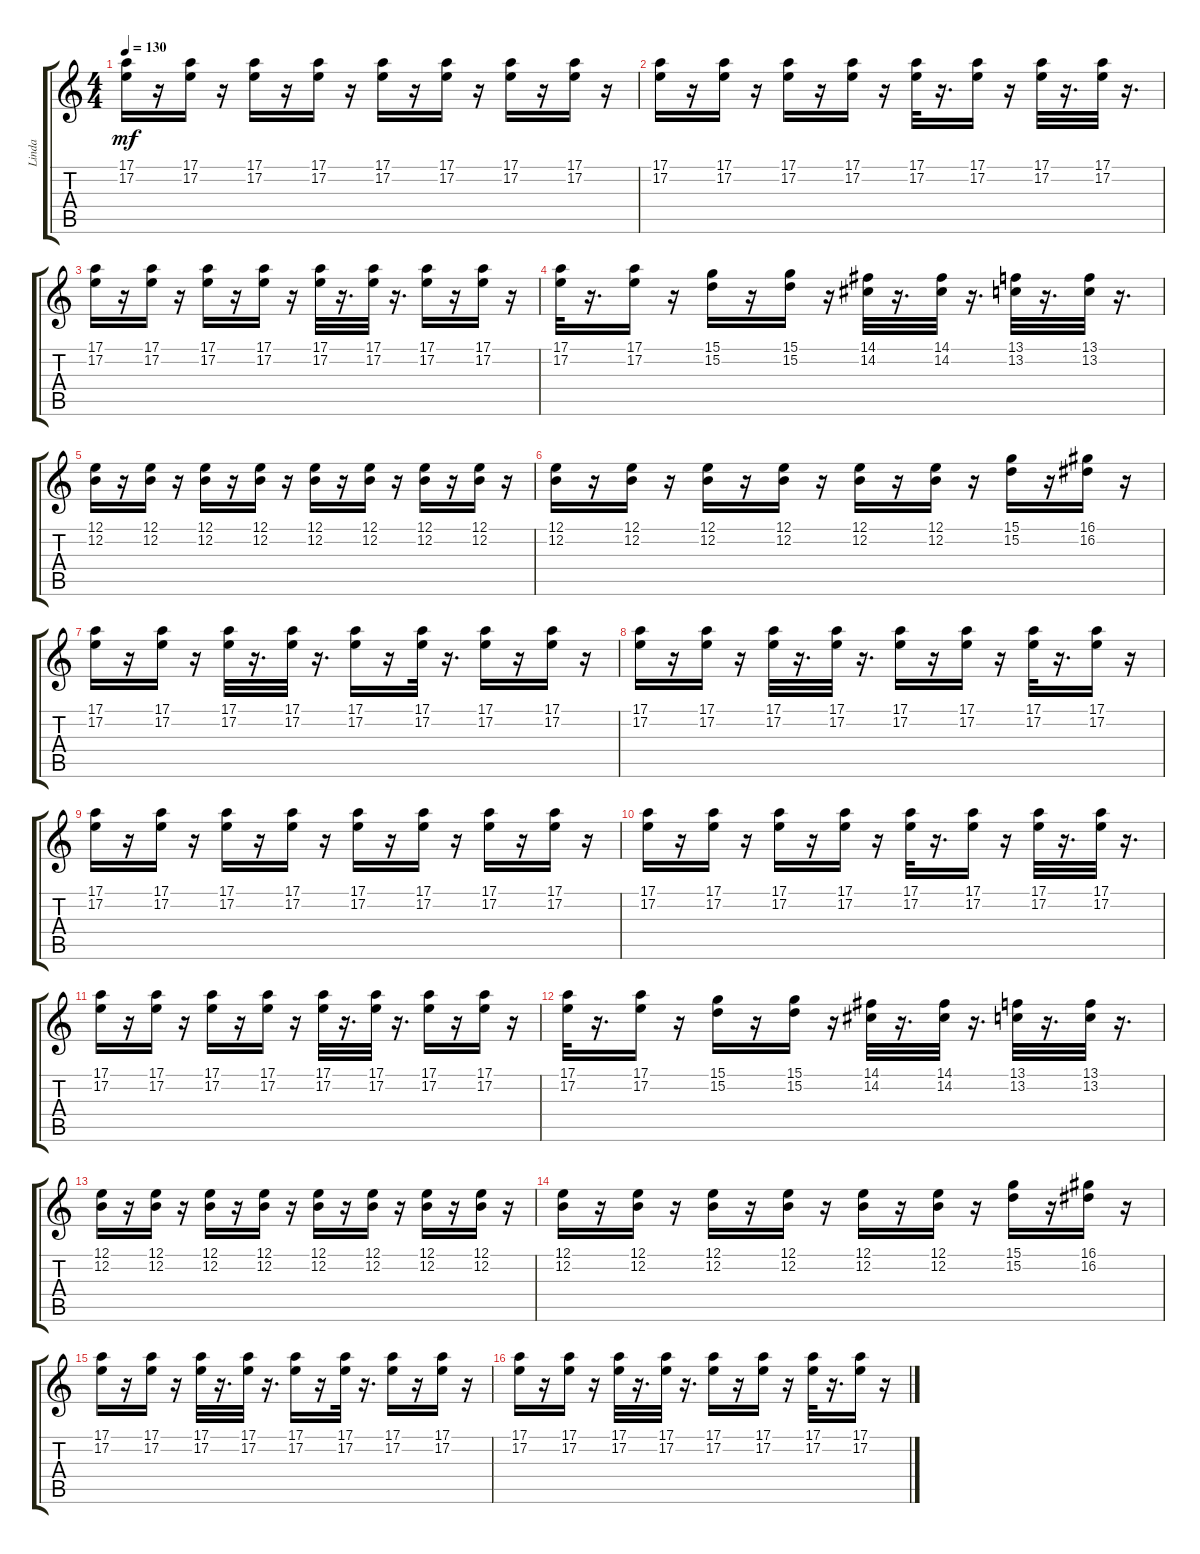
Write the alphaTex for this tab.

\track ("Linda" "Linda") {instrument acousticgrandpiano}
\staff {score tabs}
\tuning (E4 B3 G3 D3 A2 E2) {hide}
\ts (4 4)
\tempo 130
\clef g2
\ks c
(17.1 17.2).16{dy mf} r.16 (17.1 17.2).16 r.16 (17.1 17.2).16 r.16 (17.1 17.2).16 r.16 (17.1 17.2).16 r.16 (17.1 17.2).16 r.16 (17.1 17.2).16 r.16 (17.1 17.2).16 r.16 |
(17.1 17.2).16 r.16 (17.1 17.2).16 r.16 (17.1 17.2).16 r.16 (17.1 17.2).16 r.16 (17.1 17.2).32 r.16{d} (17.1 17.2).16 r.16 (17.1 17.2).32 r.16{d} (17.1 17.2).32 r.16{d} |
(17.1 17.2).16 r.16 (17.1 17.2).16 r.16 (17.1 17.2).16 r.16 (17.1 17.2).16 r.16 (17.1 17.2).32 r.16{d} (17.1 17.2).32 r.16{d} (17.1 17.2).16 r.16 (17.1 17.2).16 r.16 |
(17.1 17.2).32 r.16{d} (17.1 17.2).16 r.16 (15.1 15.2).16 r.16 (15.1 15.2).16 r.16 (14.1 14.2).32 r.16{d} (14.1 14.2).32 r.16{d} (13.1 13.2).32 r.16{d} (13.1 13.2).32 r.16{d} |
(12.1 12.2).16 r.16 (12.1 12.2).16 r.16 (12.1 12.2).16 r.16 (12.1 12.2).16 r.16 (12.1 12.2).16 r.16 (12.1 12.2).16 r.16 (12.1 12.2).16 r.16 (12.1 12.2).16 r.16 |
(12.1 12.2).16 r.16 (12.1 12.2).16 r.16 (12.1 12.2).16 r.16 (12.1 12.2).16 r.16 (12.1 12.2).16 r.16 (12.1 12.2).16 r.16 (15.1 15.2).16 r.16 (16.1 16.2).16 r.16 |
(17.1 17.2).16 r.16 (17.1 17.2).16 r.16 (17.1 17.2).32 r.16{d} (17.1 17.2).32 r.16{d} (17.1 17.2).16 r.16 (17.1 17.2).32 r.16{d} (17.1 17.2).16 r.16 (17.1 17.2).16 r.16 |
(17.1 17.2).16 r.16 (17.1 17.2).16 r.16 (17.1 17.2).32 r.16{d} (17.1 17.2).32 r.16{d} (17.1 17.2).16 r.16 (17.1 17.2).16 r.16 (17.1 17.2).32 r.16{d} (17.1 17.2).16 r.16 |
(17.1 17.2).16 r.16 (17.1 17.2).16 r.16 (17.1 17.2).16 r.16 (17.1 17.2).16 r.16 (17.1 17.2).16 r.16 (17.1 17.2).16 r.16 (17.1 17.2).16 r.16 (17.1 17.2).16 r.16 |
(17.1 17.2).16 r.16 (17.1 17.2).16 r.16 (17.1 17.2).16 r.16 (17.1 17.2).16 r.16 (17.1 17.2).32 r.16{d} (17.1 17.2).16 r.16 (17.1 17.2).32 r.16{d} (17.1 17.2).32 r.16{d} |
(17.1 17.2).16 r.16 (17.1 17.2).16 r.16 (17.1 17.2).16 r.16 (17.1 17.2).16 r.16 (17.1 17.2).32 r.16{d} (17.1 17.2).32 r.16{d} (17.1 17.2).16 r.16 (17.1 17.2).16 r.16 |
(17.1 17.2).32 r.16{d} (17.1 17.2).16 r.16 (15.1 15.2).16 r.16 (15.1 15.2).16 r.16 (14.1 14.2).32 r.16{d} (14.1 14.2).32 r.16{d} (13.1 13.2).32 r.16{d} (13.1 13.2).32 r.16{d} |
(12.1 12.2).16 r.16 (12.1 12.2).16 r.16 (12.1 12.2).16 r.16 (12.1 12.2).16 r.16 (12.1 12.2).16 r.16 (12.1 12.2).16 r.16 (12.1 12.2).16 r.16 (12.1 12.2).16 r.16 |
(12.1 12.2).16 r.16 (12.1 12.2).16 r.16 (12.1 12.2).16 r.16 (12.1 12.2).16 r.16 (12.1 12.2).16 r.16 (12.1 12.2).16 r.16 (15.1 15.2).16 r.16 (16.1 16.2).16 r.16 |
(17.1 17.2).16 r.16 (17.1 17.2).16 r.16 (17.1 17.2).32 r.16{d} (17.1 17.2).32 r.16{d} (17.1 17.2).16 r.16 (17.1 17.2).32 r.16{d} (17.1 17.2).16 r.16 (17.1 17.2).16 r.16 |
(17.1 17.2).16 r.16 (17.1 17.2).16 r.16 (17.1 17.2).32 r.16{d} (17.1 17.2).32 r.16{d} (17.1 17.2).16 r.16 (17.1 17.2).16 r.16 (17.1 17.2).32 r.16{d} (17.1 17.2).16 r.16
